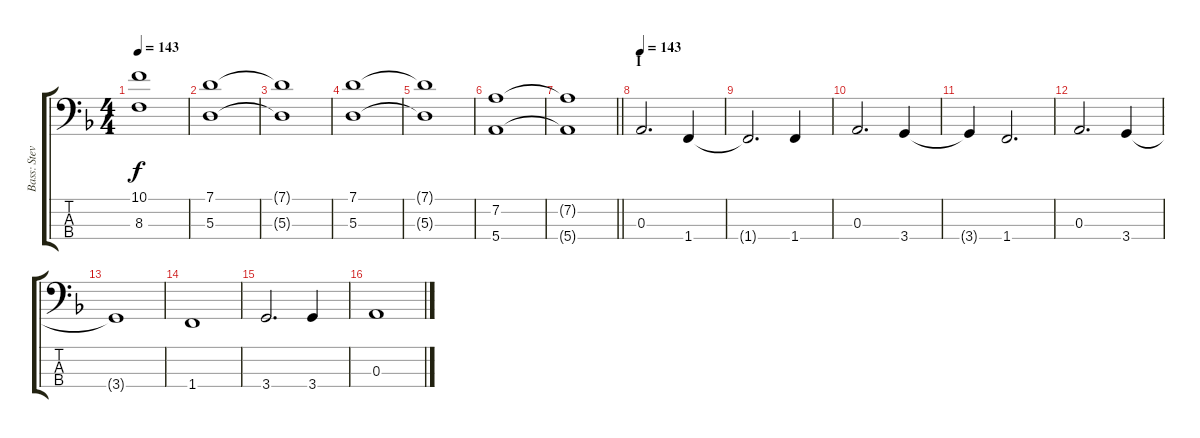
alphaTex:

\track ("Bass: Steve" "Bass: Stev") {instrument synthbass2}
\staff {score tabs}
\tuning (G2 D2 A1 E1) {hide}
\ts (4 4)
\tempo 143
\clef f4
\ks f
(10.1 8.3).1{dy f} |
(7.1 5.3).1 |
(7.1{t} 5.3{t}).1 |
(7.1 5.3).1 |
(7.1{t} 5.3{t}).1 |
(7.2 5.4).1 |
\barLineRight lightlight
(7.2{t} 5.4{t}).1 |
\section ("" "I")
\tempo 143
0.3.2{d} 1.4.4 |
1.4{t}.2{d} 1.4.4 |
0.3.2{d} 3.4.4 |
3.4{t}.4 1.4.2{d} |
0.3.2{d} 3.4.4 |
3.4{t}.1 |
1.4.1 |
3.4.2{d} 3.4.4 |
0.3.1
